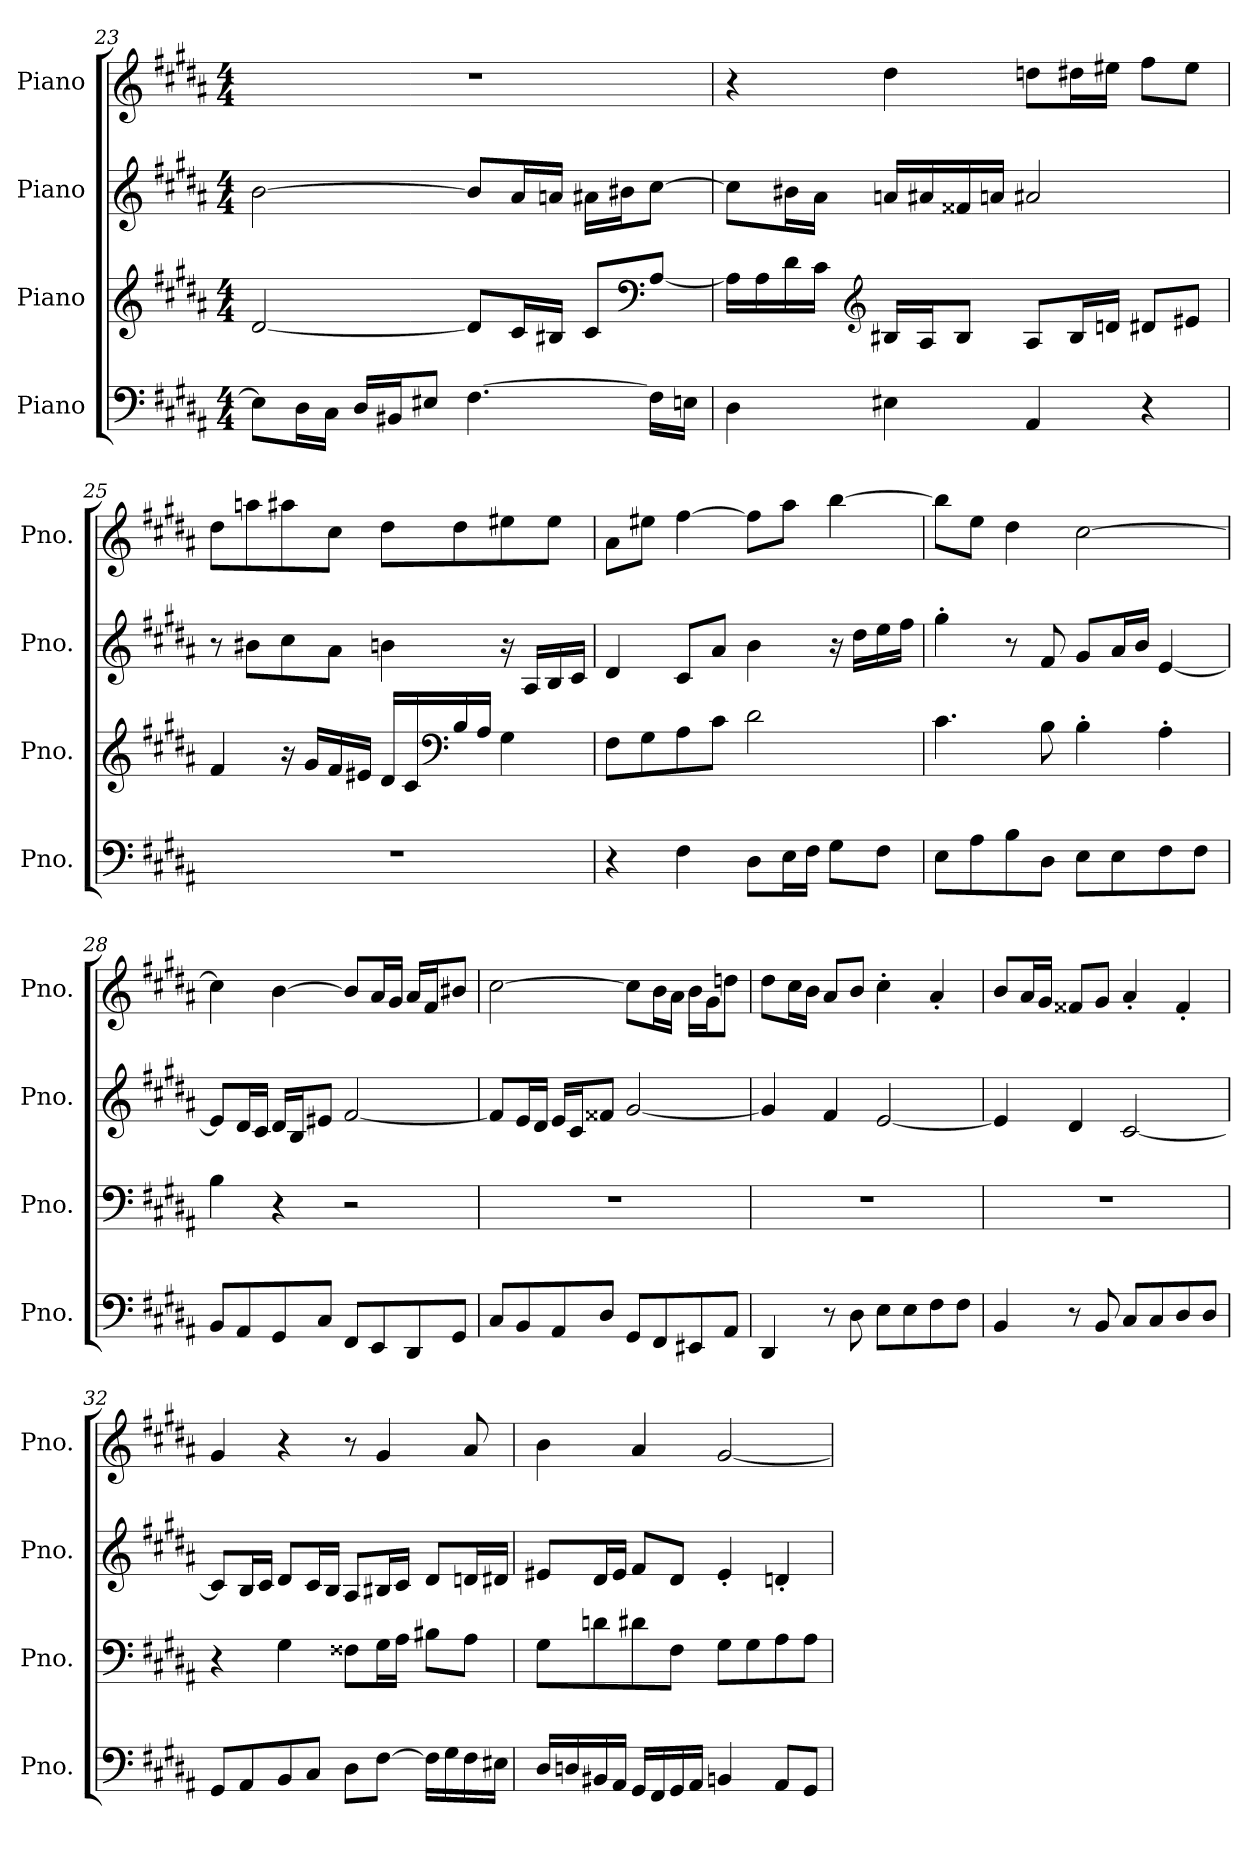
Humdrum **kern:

**kern	**kern	**kern	**kern
*part4	*part3	*part2	*part1
*staff4	*staff3	*staff2	*staff1
*I"Piano	*I"Piano	*I"Piano	*I"Piano
*I'Pno.	*I'Pno.	*I'Pno.	*I'Pno.
!!LO:LB:g=z
*clefF4	*clefG2	*clefG2	*clefG2
*k[f#c#g#d#a#]	*k[f#c#g#d#a#]	*k[f#c#g#d#a#]	*k[f#c#g#d#a#]
*M4/4	*M4/4	*M4/4	*M4/4
=23	=23	=23	=23
8E#\L]	[2d#/	[2b\	1r
16D#\L	.	.	.
16C#\JJ	.	.	.
16D#/LL	.	.	.
16BB#X/J	.	.	.
8E#X/J	.	.	.
[4.F#\	8d#/L]	8b/L]	.
.	16c#/L	16a#/L	.
.	16B#X/JJ	16an/JJ	.
.	8c#/L	16a#X\LL	.
.	.	16b#X\J	.
*	*clefF4	*	*
16F#\LL]	[8A#/J	[8cc#\J	.
16En\JJ	.	.	.
=24	=24	=24	=24
4D#\	16A#\LL]	8cc#\L]	4r
.	16A#\	.	.
.	16d#\	16b#X\L	.
.	16c#\JJ	16a#\JJ	.
*	*clefG2	*	*
4E#X\	16B#X/LL	16an/LL	4dd#\
.	16A#/J	16a#X/	.
.	8B#/J	16f##X/	.
.	.	16an/JJ	.
4AA#/	8A#/L	2a#X/	8ddn\L
.	16B#/L	.	16dd#X\L
.	16dn/JJ	.	16ee#X\JJ
4r	8d#X/L	.	8ff#\L
.	8e#X/J	.	8ee#\J
!!LO:PB:g=z
=25	=25	=25	=25
1r	4f#/	8r	8dd#\L
.	.	8b#X\L	8aan\
.	16r	8cc#\	8aa#X\
.	16g#/LL	.	.
.	16f#/	8a#\J	8cc#\J
.	16e#X/JJ	.	.
.	16d#/LL	4bn\	8dd#\L
.	16c#/	.	.
*	*clefF4	*	*
.	16B/	.	8dd#\
.	16A#/JJ	.	.
.	4G#\	16r	8ee#X\
.	.	16A#/LL	.
.	.	16B/	8ee#\J
.	.	16c#/JJ	.
=26	=26	=26	=26
4r	8F#\L	4d#/	8a#\L
.	8G#\	.	8ee#X\J
4F#\	8A#\	8c#/L	[4ff#\
.	8c#\J	8a#/J	.
8D#\L	2d#\	4b\	8ff#\L]
16E\L	.	.	8aa#\J
16F#\JJ	.	.	.
8G#\L	.	16r	[4bb\
.	.	16dd#\LL	.
8F#\J	.	16ee\	.
.	.	16ff#\JJ	.
=27	=27	=27	=27
8E\L	4.c#\	4gg#'\	8bb\L]
8A#\	.	.	8ee\J
8B\	.	8r	4dd#\
8D#\J	8B\	8f#/	.
8E\L	4B'\	8g#/L	[2cc#\
8E\	.	16a#/L	.
.	.	16b/JJ	.
8F#\	4A#'\	[4e/	.
8F#\J	.	.	.
!!LO:LB:g=z
=28	=28	=28	=28
8BB/L	4B\	8e/L]	4cc#\]
8AA#/	.	16d#/L	.
.	.	16c#/JJ	.
8GG#/	4r	16d#/LL	[4b\
.	.	16B/J	.
8C#/J	.	8e#X/J	.
8FF#/L	2r	[2f#/	8b/L]
8EE/	.	.	16a#/L
.	.	.	16g#/JJ
8DD#/	.	.	16a#/LL
.	.	.	16f#/J
8GG#/J	.	.	8b#X/J
=29	=29	=29	=29
8C#/L	1r	8f#/L]	[2cc#\
8BB/	.	16e/L	.
.	.	16d#/JJ	.
8AA#/	.	16e/LL	.
.	.	16c#/J	.
8D#/J	.	8f##X/J	.
8GG#/L	.	[2g#/	8cc#\L]
8FF#/	.	.	16b\L
.	.	.	16a#\JJ
8EE#X/	.	.	16b\LL
.	.	.	16g#\J
8AA#/J	.	.	8ddn\J
=30	=30	=30	=30
4DD#/	1r	4g#/]	8dd#\L
.	.	.	16cc#\L
.	.	.	16b\JJ
8r	.	4f#/	8a#/L
8D#\	.	.	8b/J
8E\L	.	[2e/	4cc#'\
8E\	.	.	.
8F#\	.	.	4a#'/
8F#\J	.	.	.
!!LO:LB:g=z
=31	=31	=31	=31
4BB/	1r	4e/]	8b/L
.	.	.	16a#/L
.	.	.	16g#/JJ
8r	.	4d#/	8f##X/L
8BB/	.	.	8g#/J
8C#/L	.	[2c#/	4a#'/
8C#/	.	.	.
8D#/	.	.	4f##'/
8D#/J	.	.	.
=32	=32	=32	=32
8GG#/L	4r	8c#/L]	4g#/
8AA#/	.	16B/L	.
.	.	16c#/JJ	.
8BB/	4G#\	8d#/L	4r
8C#/J	.	16c#/L	.
.	.	16B/JJ	.
8D#\L	8F##X\L	8A#/L	8r
[8F#\J	16G#\L	16B#X/L	4g#/
.	16A#\JJ	16c#/JJ	.
16F#\LL]	8B#X\L	8d#/L	.
16G#\	.	.	.
16F#\	8A#\J	16dn/L	8a#/
16E#X\JJ	.	16d#X/JJ	.
!!LO:PB:g=z
=33	=33	=33	=33
16D#/LL	8G#\L	8e#X/L	4b\
16Dn/	.	.	.
16BB#X/	8dn\	16d#/L	.
16AA#/JJ	.	16e#/JJ	.
16GG#/LL	8d#X\	8f#/L	4a#/
16FF#/	.	.	.
16GG#/	8F#\J	8d#/J	.
16AA#/JJ	.	.	.
4BBn/	8G#\L	4e#'/	[2g#/
.	8G#\	.	.
8AA#/L	8A#\	4dn'/	.
8GG#/J	8A#\J	.	.
=	=	=	=
*-	*-	*-	*-
